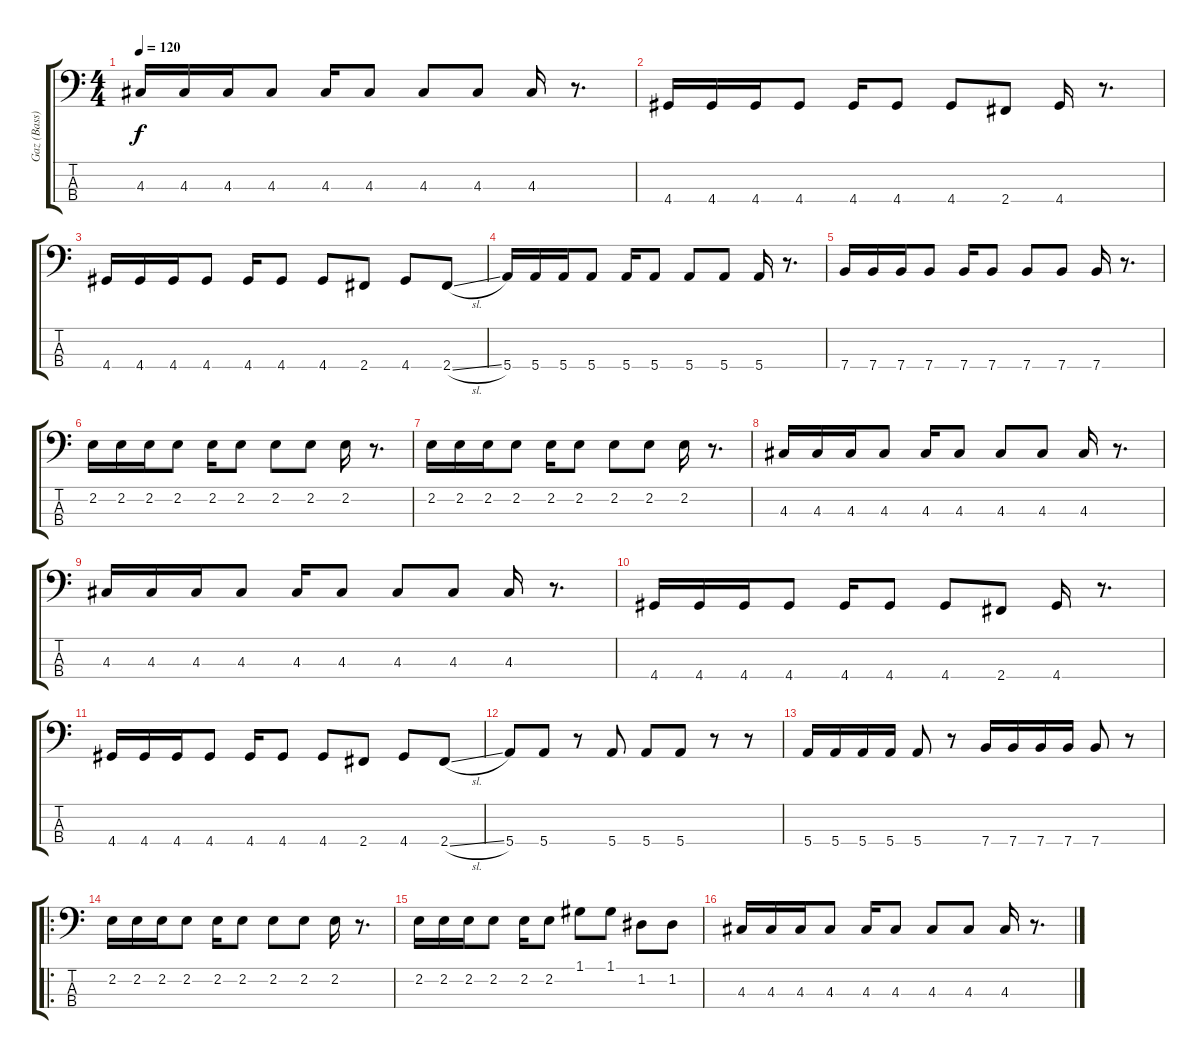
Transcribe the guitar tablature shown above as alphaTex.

\track ("Gaz (Bass)" "Gaz (Bass)") {instrument electricbassfinger}
\staff {score tabs}
\tuning (G2 D2 A1 E1) {hide}
\ts (4 4)
\tempo 120
\clef f4
\ks c
4.3.16{dy f} 4.3.16 4.3.16 4.3.8 4.3.16 4.3.8 4.3.8 4.3.8 4.3.16 r.8{d} |
4.4.16 4.4.16 4.4.16 4.4.8 4.4.16 4.4.8 4.4.8 2.4.8 4.4.16 r.8{d} |
4.4.16 4.4.16 4.4.16 4.4.8 4.4.16 4.4.8 4.4.8 2.4.8 4.4.8 2.4{sl}.8 |
5.4.16 5.4.16 5.4.16 5.4.8 5.4.16 5.4.8 5.4.8 5.4.8 5.4.16 r.8{d} |
7.4.16 7.4.16 7.4.16 7.4.8 7.4.16 7.4.8 7.4.8 7.4.8 7.4.16 r.8{d} |
2.2.16 2.2.16 2.2.16 2.2.8 2.2.16 2.2.8 2.2.8 2.2.8 2.2.16 r.8{d} |
2.2.16 2.2.16 2.2.16 2.2.8 2.2.16 2.2.8 2.2.8 2.2.8 2.2.16 r.8{d} |
4.3.16 4.3.16 4.3.16 4.3.8 4.3.16 4.3.8 4.3.8 4.3.8 4.3.16 r.8{d} |
4.3.16 4.3.16 4.3.16 4.3.8 4.3.16 4.3.8 4.3.8 4.3.8 4.3.16 r.8{d} |
4.4.16 4.4.16 4.4.16 4.4.8 4.4.16 4.4.8 4.4.8 2.4.8 4.4.16 r.8{d} |
4.4.16 4.4.16 4.4.16 4.4.8 4.4.16 4.4.8 4.4.8 2.4.8 4.4.8 2.4{sl}.8 |
5.4.8 5.4.8 r.8 5.4.8 5.4.8 5.4.8 r.8 r.8 |
5.4.16 5.4.16 5.4.16 5.4.16 5.4.8 r.8 7.4.16 7.4.16 7.4.16 7.4.16 7.4.8 r.8 |
\ro
2.2.16 2.2.16 2.2.16 2.2.8 2.2.16 2.2.8 2.2.8 2.2.8 2.2.16 r.8{d} |
2.2.16 2.2.16 2.2.16 2.2.8 2.2.16 2.2.8 1.1.8 1.1.8 1.2.8 1.2.8 |
4.3.16 4.3.16 4.3.16 4.3.8 4.3.16 4.3.8 4.3.8 4.3.8 4.3.16 r.8{d}
